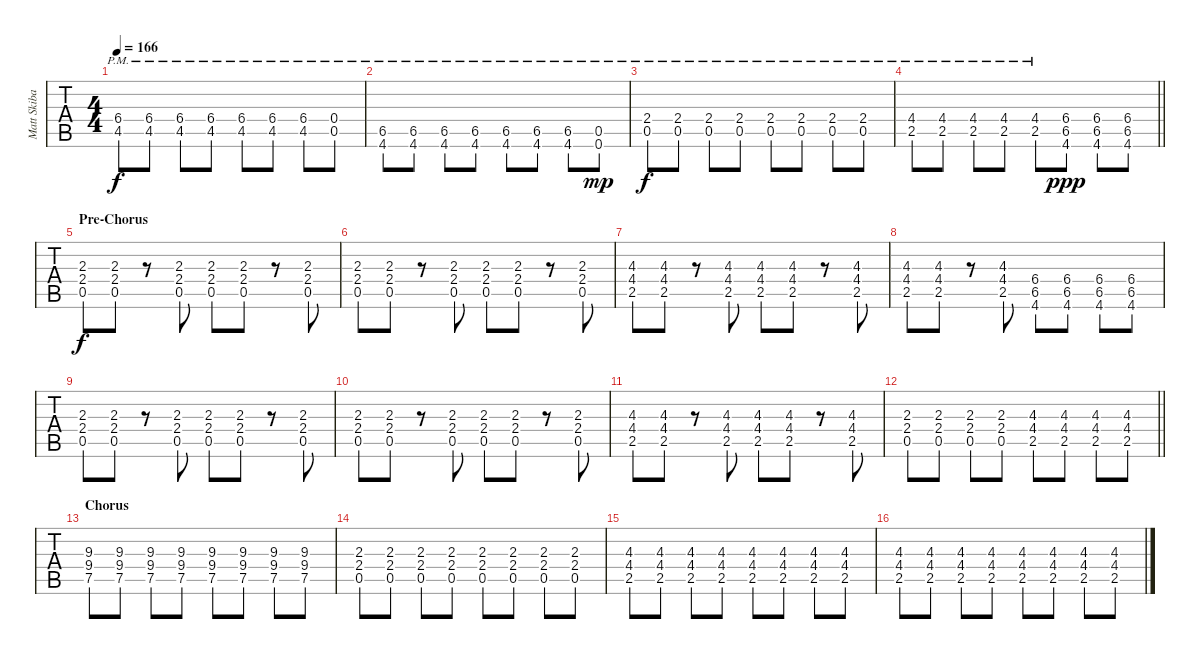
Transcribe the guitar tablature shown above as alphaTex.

\track ("Matt Skiba - Guitar One " "Matt Skiba") {instrument distortionguitar}
\staff {tabs}
\tuning (E4 B3 G3 D3 A2 E2) {hide}
\ts (4 4)
\tempo 166
\clef g2
\ks c
(6.4{pm} 4.5{pm}).8{dy f} (6.4{pm} 4.5{pm}).8 (6.4{pm} 4.5{pm}).8 (6.4{pm} 4.5{pm}).8 (6.4{pm} 4.5{pm}).8 (6.4{pm} 4.5{pm}).8 (6.4{pm} 4.5{pm}).8 (0.4{pm} 0.5{pm}).8 |
(6.5{pm} 4.6{pm}).8 (6.5{pm} 4.6{pm}).8 (6.5{pm} 4.6{pm}).8 (6.5{pm} 4.6{pm}).8 (6.5{pm} 4.6{pm}).8 (6.5{pm} 4.6{pm}).8 (6.5{pm} 4.6{pm}).8 (0.5{pm} 0.6{pm}).8{dy mp} |
(2.4{pm} 0.5{pm}).8{dy f} (2.4{pm} 0.5{pm}).8 (2.4{pm} 0.5{pm}).8 (2.4{pm} 0.5{pm}).8 (2.4{pm} 0.5{pm}).8 (2.4{pm} 0.5{pm}).8 (2.4{pm} 0.5{pm}).8 (2.4{pm} 0.5{pm}).8 |
\barLineRight lightlight
(4.4{pm} 2.5{pm}).8 (4.4{pm} 2.5{pm}).8 (4.4{pm} 2.5{pm}).8 (4.4{pm} 2.5{pm}).8 (4.4{pm} 2.5{pm}).8 (6.4 6.5 4.6).8{dy ppp} (6.4 6.5 4.6).8 (6.4 6.5 4.6).8 |
\section ("" "Pre-Chorus")
(2.3 2.4 0.5).8{dy f} (2.3 2.4 0.5).8 r.8 (2.3 2.4 0.5).8 (2.3 2.4 0.5).8 (2.3 2.4 0.5).8 r.8 (2.3 2.4 0.5).8 |
(2.3 2.4 0.5).8 (2.3 2.4 0.5).8 r.8 (2.3 2.4 0.5).8 (2.3 2.4 0.5).8 (2.3 2.4 0.5).8 r.8 (2.3 2.4 0.5).8 |
(4.3 4.4 2.5).8 (4.3 4.4 2.5).8 r.8 (4.3 4.4 2.5).8 (4.3 4.4 2.5).8 (4.3 4.4 2.5).8 r.8 (4.3 4.4 2.5).8 |
(4.3 4.4 2.5).8 (4.3 4.4 2.5).8 r.8 (4.3 4.4 2.5).8 (6.4 6.5 4.6).8 (6.4 6.5 4.6).8 (6.4 6.5 4.6).8 (6.4 6.5 4.6).8 |
(2.3 2.4 0.5).8 (2.3 2.4 0.5).8 r.8 (2.3 2.4 0.5).8 (2.3 2.4 0.5).8 (2.3 2.4 0.5).8 r.8 (2.3 2.4 0.5).8 |
(2.3 2.4 0.5).8 (2.3 2.4 0.5).8 r.8 (2.3 2.4 0.5).8 (2.3 2.4 0.5).8 (2.3 2.4 0.5).8 r.8 (2.3 2.4 0.5).8 |
(4.3 4.4 2.5).8 (4.3 4.4 2.5).8 r.8 (4.3 4.4 2.5).8 (4.3 4.4 2.5).8 (4.3 4.4 2.5).8 r.8 (4.3 4.4 2.5).8 |
\barLineRight lightlight
(2.3 2.4 0.5).8 (2.3 2.4 0.5).8 (2.3 2.4 0.5).8 (2.3 2.4 0.5).8 (4.3 4.4 2.5).8 (4.3 4.4 2.5).8 (4.3 4.4 2.5).8 (4.3 4.4 2.5).8 |
\section ("" "Chorus")
(9.3 9.4 7.5).8 (9.3 9.4 7.5).8 (9.3 9.4 7.5).8 (9.3 9.4 7.5).8 (9.3 9.4 7.5).8 (9.3 9.4 7.5).8 (9.3 9.4 7.5).8 (9.3 9.4 7.5).8 |
(2.3 2.4 0.5).8 (2.3 2.4 0.5).8 (2.3 2.4 0.5).8 (2.3 2.4 0.5).8 (2.3 2.4 0.5).8 (2.3 2.4 0.5).8 (2.3 2.4 0.5).8 (2.3 2.4 0.5).8 |
(4.3 4.4 2.5).8 (4.3 4.4 2.5).8 (4.3 4.4 2.5).8 (4.3 4.4 2.5).8 (4.3 4.4 2.5).8 (4.3 4.4 2.5).8 (4.3 4.4 2.5).8 (4.3 4.4 2.5).8 |
(4.3 4.4 2.5).8 (4.3 4.4 2.5).8 (4.3 4.4 2.5).8 (4.3 4.4 2.5).8 (4.3 4.4 2.5).8 (4.3 4.4 2.5).8 (4.3 4.4 2.5).8 (4.3 4.4 2.5).8
